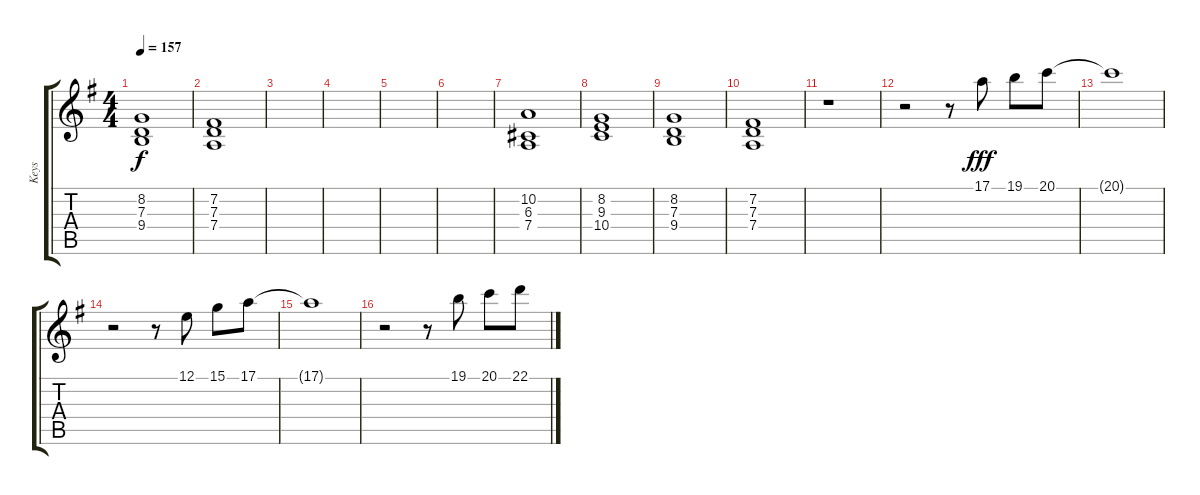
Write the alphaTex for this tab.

\track ("Keys" "Keys") {instrument rockorgan}
\staff {score tabs}
\tuning (E4 B3 G3 D3 A2 E2) {hide}
\ts (4 4)
\tempo 157
\clef g2
\ks g
(8.2 7.3 9.4).1{dy f} |
(7.2 7.3 7.4).1 |
|
|
|
|
(10.2 6.3 7.4).1 |
(8.2 9.3 10.4).1 |
(8.2 7.3 9.4).1 |
(7.2 7.3 7.4).1 |
r.1 |
r.2 r.8 17.1.8{dy fff} 19.1.8 20.1.8 |
20.1{t}.1 |
r.2 r.8 12.1.8 15.1.8 17.1.8 |
17.1{t}.1 |
r.2 r.8 19.1.8 20.1.8 22.1.8
